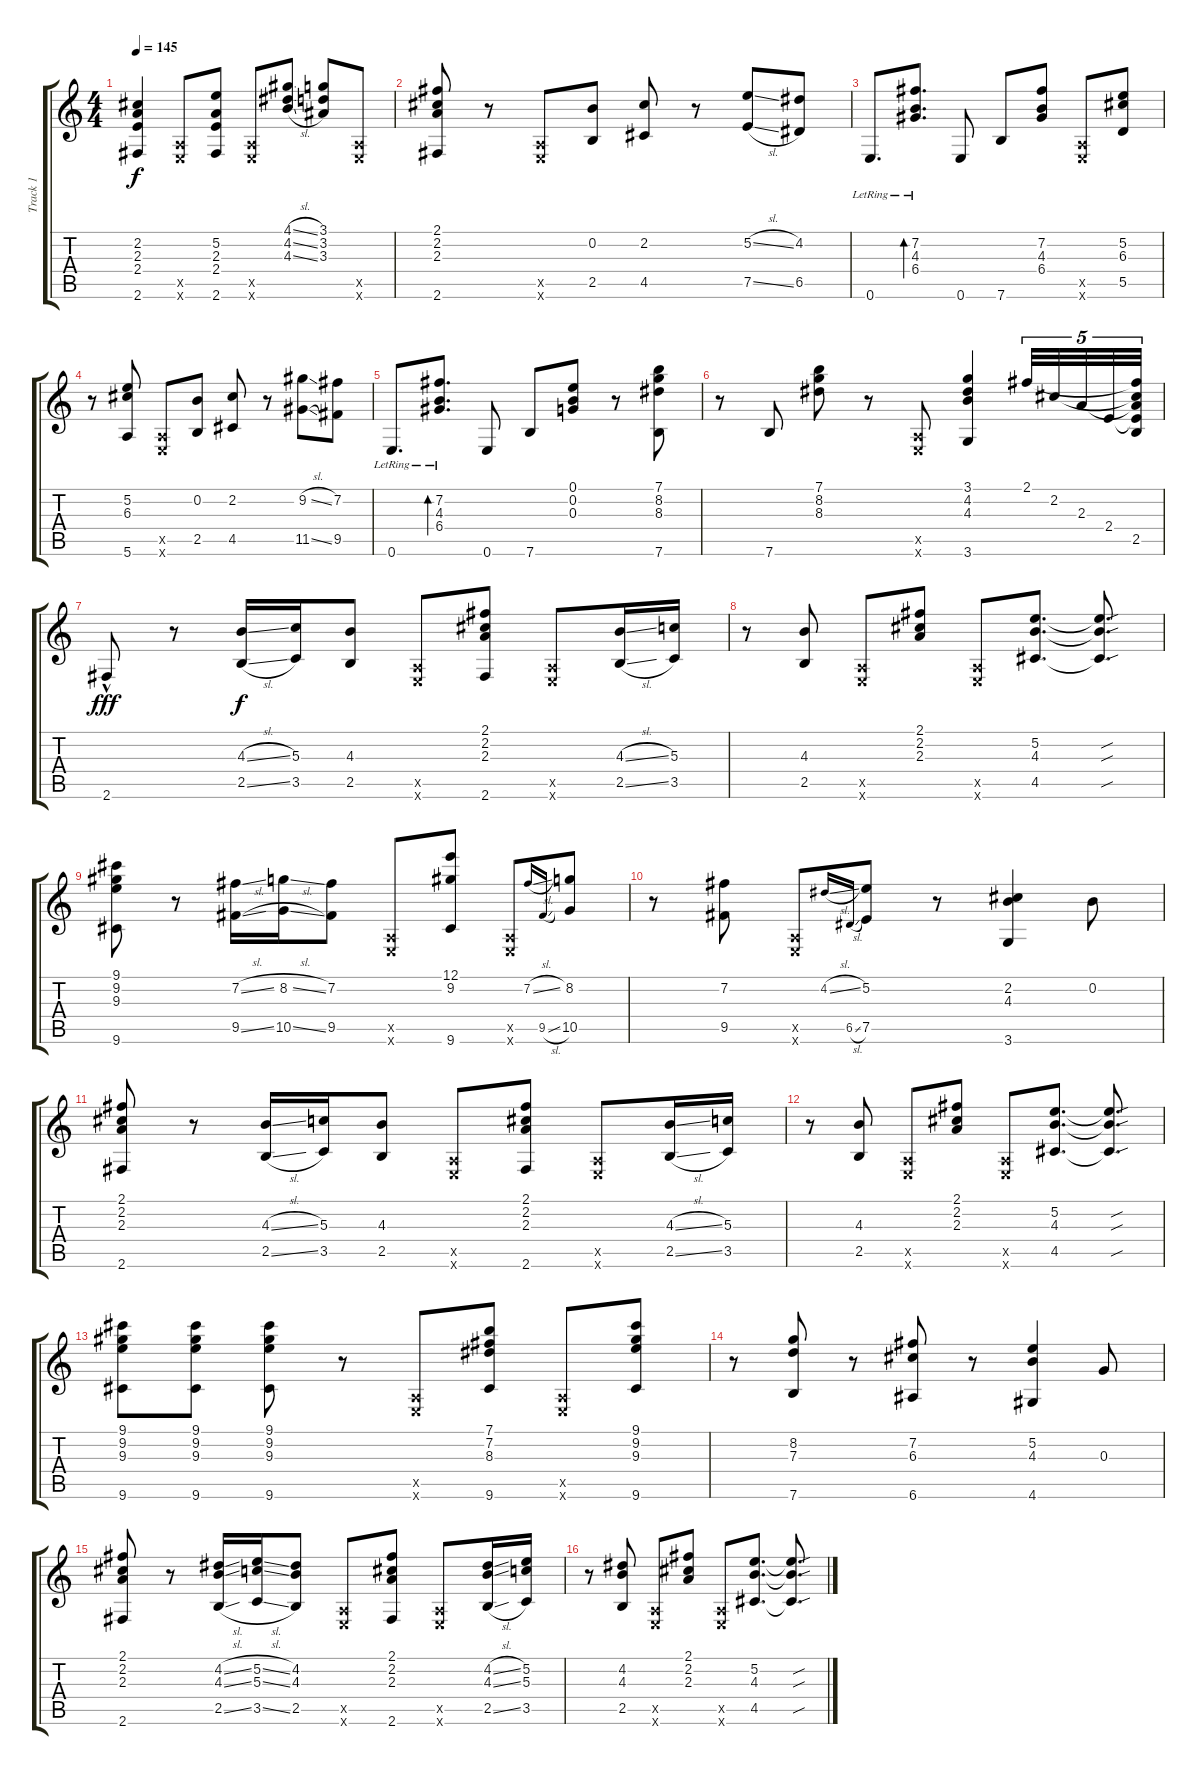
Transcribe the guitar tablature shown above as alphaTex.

\track ("Track 1" "Track 1") {instrument acousticguitarsteel}
\staff {score tabs}
\tuning (E4 B3 G3 D3 A2 E2) {hide}
\ts (4 4)
\tempo 145
\clef g2
\ks c
(2.2 2.3 2.4 2.6).4{dy f} (0.5{x} 0.6{x}).8 (5.2 2.3 2.4 2.6).8 (0.5{x} 0.6{x}).8 (4.1{sl} 4.2{sl} 4.3{sl}).8 (3.1 3.2 3.3).8 (0.5{x} 0.6{x}).8 |
(2.1 2.2 2.3 2.6).8 r.8 (0.5{x} 0.6{x}).8 (0.2 2.5).8 (2.2 4.5).8 r.8 (5.2{sl} 7.5{sl}).8 (4.2 6.5).8 |
0.6{lr}.8{d} (7.2{lr} 4.3{lr} 6.4{lr}).8{d bd 240} 0.6.8 7.6.8 (7.2 4.3 6.4).8 (0.5{x} 0.6{x}).8 (5.2 6.3 5.5).8 |
r.8 (5.2 6.3 5.6).8 (0.5{x} 0.6{x}).8 (0.2 2.5).8 (2.2 4.5).8 r.8 (9.2{sl} 11.5{sl}).8 (7.2 9.5).8 |
0.6{lr}.8{d} (7.2{lr} 4.3{lr} 6.4{lr}).8{d bd 240} 0.6.8 7.6.8 (0.1 0.2 0.3).8 r.8 (7.1 8.2 8.3 7.6).8 |
r.8 7.6.8 (7.1 8.2 8.3).8 r.8 (0.5{x} 0.6{x}).8 (3.1 4.2 4.3 3.6).4 2.1.32{tu (5 4)} 2.2.32{tu (5 4)} 2.3.32{tu (5 4)} 2.4.32{tu (5 4)} (2.1{t} 2.2{t} 2.3{t} 2.4{t} 2.5).32{tu (5 4)} |
2.6{hac}.8{dy fff} r.8 (4.3{sl} 2.5{sl}).16{dy f} (5.3 3.5).16 (4.3 2.5).8 (0.5{x} 0.6{x}).8 (2.1 2.2 2.3 2.6).8 (0.5{x} 0.6{x}).8 (4.3{sl} 2.5{sl}).16 (5.3 3.5).16 |
r.8 (4.3 2.5).8 (0.5{x} 0.6{x}).8 (2.1 2.2 2.3).8 (0.5{x} 0.6{x}).8 (5.2 4.3 4.5).8{d} (5.2{sou t} 4.3{sou t} 4.5{sou t}).8{d} |
(9.1 9.2 9.3 9.6).8 r.8 (7.2{sl} 9.5{sl}).16 (8.2{sl} 10.5{sl}).16 (7.2 9.5).8 (0.5{x} 0.6{x}).8 (12.1 9.2 9.6).8 (0.5{x} 0.6{x}).8 7.2{sl}.16{gr onbeat} 9.5{sl}.16{gr onbeat} (8.2 10.5).8 |
r.8 (7.2 9.5).8 (0.5{x} 0.6{x}).8 4.2{sl}.16{gr onbeat} 6.5{sl}.16{gr onbeat} (5.2 7.5).8 r.8 (2.2 4.3 3.6).4 0.2.8 |
(2.1 2.2 2.3 2.6).8 r.8 (4.3{sl} 2.5{sl}).16 (5.3 3.5).16 (4.3 2.5).8 (0.5{x} 0.6{x}).8 (2.1 2.2 2.3 2.6).8 (0.5{x} 0.6{x}).8 (4.3{sl} 2.5{sl}).16 (5.3 3.5).16 |
r.8 (4.3 2.5).8 (0.5{x} 0.6{x}).8 (2.1 2.2 2.3).8 (0.5{x} 0.6{x}).8 (5.2 4.3 4.5).8{d} (5.2{sou t} 4.3{sou t} 4.5{sou t}).8{d} |
(9.1 9.2 9.3 9.6).8 (9.1 9.2 9.3 9.6).8 (9.1 9.2 9.3 9.6).8 r.8 (0.5{x} 0.6{x}).8 (7.1 7.2 8.3 9.6).8 (0.5{x} 0.6{x}).8 (9.1 9.2 9.3 9.6).8 |
r.8 (8.2 7.3 7.6).8 r.8 (7.2 6.3 6.6).8 r.8 (5.2 4.3 4.6).4 0.3.8 |
(2.1 2.2 2.3 2.6).8 r.8 (4.2{sl} 4.3{sl} 2.5{sl}).16 (5.2{sl} 5.3{sl} 3.5{sl}).16 (4.2 4.3 2.5).8 (0.5{x} 0.6{x}).8 (2.1 2.2 2.3 2.6).8 (0.5{x} 0.6{x}).8 (4.2{sl} 4.3{sl} 2.5{sl}).16 (5.2 5.3 3.5).16 |
r.8 (4.2 4.3 2.5).8 (0.5{x} 0.6{x}).8 (2.1 2.2 2.3).8 (0.5{x} 0.6{x}).8 (5.2 4.3 4.5).8{d} (5.2{sou t} 4.3{sou t} 4.5{sou t}).8{d}
